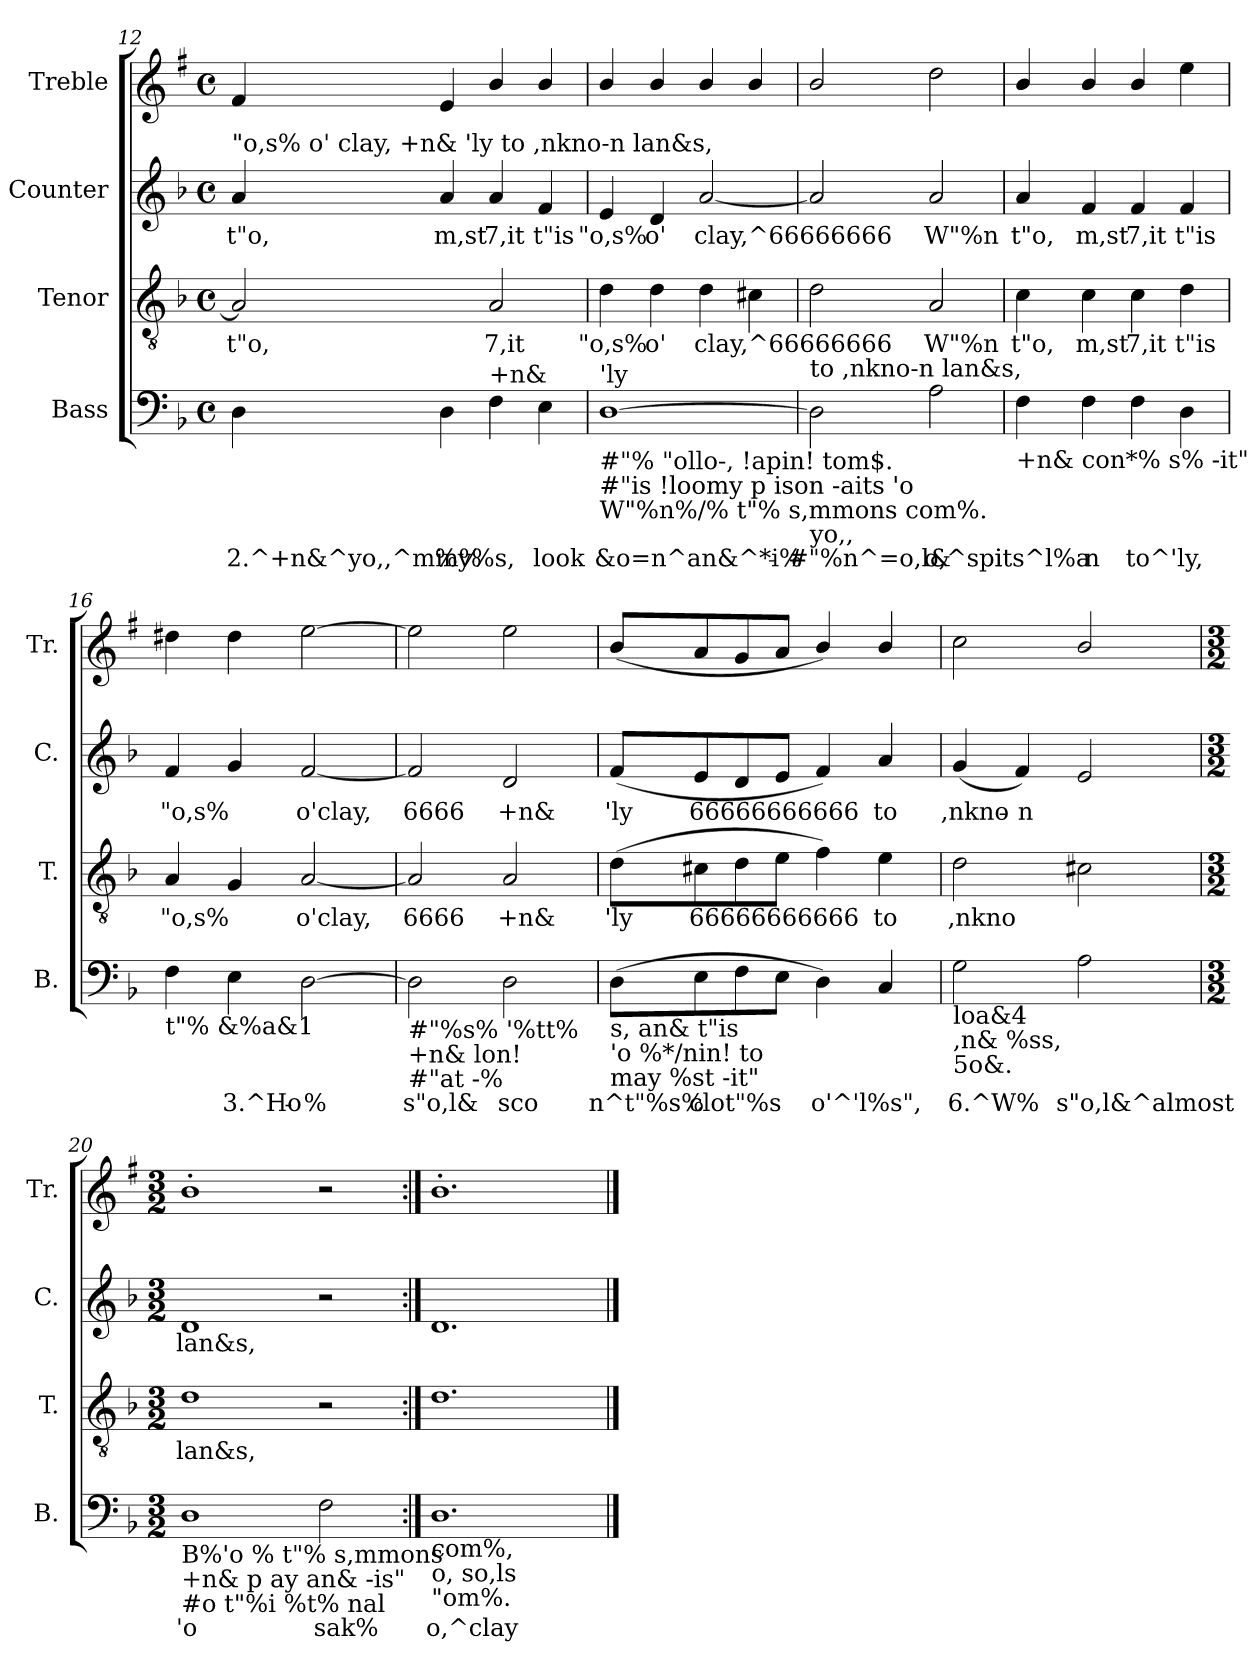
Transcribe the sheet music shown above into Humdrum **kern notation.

**kern	**text	**kern	**text	**kern	**text	**kern
*part4	*part4	*part3	*part3	*part2	*part2	*part1
*staff4	*staff4	*staff3	*staff3	*staff2	*staff2	*staff1
*I"Bass	*	*I"Tenor	*	*I"Counter	*	*I"Treble
*I'B.	*	*I'T.	*	*I'C.	*	*I'Tr.
!!LO:LB:g=z
*clefF4	*	*clefGv2	*	*clefG2	*	*clefG2
*	*	*	*	*	*	*ITrd1c2
*k[b-]	*	*k[b-]	*	*k[b-]	*	*k[b-]
*F:	*	*F:	*	*F:	*	*F:
*M4/4	*	*M4/4	*	*M4/4	*	*M4/4
*met(c)	*	*met(c)	*	*met(c)	*	*met(c)
=12	=12	=12	=12	=12	=12	=12
!	!	!	!	!LO:TX:a:t="o,s% o' clay, +n& 'ly to ,nkno-n lan&s,	!	!
!	!LO:LY:b:rj	!	!LO:LY:a:rj	!	!LO:LY:b:rj	!
4D\	2.^+n&^yo,,^min%	2A/]	t"o,	4a/	t"o,	4e/
!	!LO:LY:b:rj	!	!	!	!LO:LY:b:rj	!
4D\	%y%s,	.	.	4a/	m,st	4d/
!LO:TX:a:t=+n&	!	!	!	!	!	!
!	!LO:LY:b:rj	!	!LO:LY:a:rj	!	!LO:LY:b:rj	!
4F\	.	2A/	7,it	4a/	7,it	4a/
!	!LO:LY:b:rj	!	!	!	!LO:LY:b:rj	!
4E\	look	.	.	4f/	t"is	4a/
=13	=13	=13	=13	=13	=13	=13
!LO:TX:a:t='ly	!	!	!	!	!	!
!LO:TX:b:t=#"% "ollo-, !apin! tom$.	!	!	!	!	!	!
!LO:TX:b:t=#"is !loomy p ison -aits 'o	!	!	!	!	!	!
!LO:TX:b:t=W"%n%/% t"% s,mmons com%.	!	!	!	!	!	!
!	!LO:LY:b:rj	!	!LO:LY:a:rj	!	!LO:LY:b:rj	!
[>1D	&o=n^an&^*i%-	4d\	"o,s%	4e/	"o,s%	4a/
!	!	!	!LO:LY:a:rj	!	!LO:LY:b:rj	!
.	.	4d\	o'	4d/	o'	4a/
!	!	!	!LO:LY:a:rj	!	!LO:LY:b:rj	!
.	.	4d\	clay,^66666666	[<2a/	clay,^66666666	4a/
!	!	!	!LO:LY:a:rj	!	!	!
.	.	4c#X\	.	.	.	4a/
=14	=14	=14	=14	=14	=14	=14
!LO:TX:a:t=to ,nkno-n lan&s,	!	!	!	!	!	!
!LO:TX:b:t=yo,,	!	!	!	!	!	!
!	!LO:LY:b:rj	!	!LO:LY:a:rj	!	!LO:LY:b:rj	!
2D\]	-#"%n^=o,l&	2d\	.	2a/]	.	2a/
!	!LO:LY:b:rj	!	!LO:LY:a:rj	!	!LO:LY:b:rj	!
2A\	o,^spi	2A/	W"%n	2a/	W"%n	2cc\
=15	=15	=15	=15	=15	=15	=15
!LO:TX:b:t=+n& con*% s% -it"	!	!	!	!	!	!
!	!LO:LY:b:rj	!	!LO:LY:a:rj	!	!LO:LY:b:rj	!
4F\	its^l%a	4c\	t"o,	4a/	t"o,	4a>/
!	!LO:LY:b:rj	!	!LO:LY:a:rj	!	!LO:LY:b:rj	!
4F\	n	4c\	m,st	4f/	m,st	4a/
!	!LO:LY:b:rj	!	!LO:LY:a:rj	!	!LO:LY:b:rj	!
4F\	to^'ly,	4c\	7,it	4f/	7,it	4a/
!	!LO:LY:b:rj	!	!LO:LY:a:rj	!	!LO:LY:b:rj	!
4D\	.	4d\	t"is	4f/	t"is	4dd\
=16	=16	=16	=16	=16	=16	=16
!LO:TX:b:t=t"% &%a&1	!	!	!	!	!	!
!	!LO:LY:b:rj	!	!LO:LY:a:rj	!	!LO:LY:b:rj	!
4F\	.	4A/	"o,s%	4f/	"o,s%	4cc#X\
!	!LO:LY:b:rj	!	!LO:LY:a:rj	!	!LO:LY:b:rj	!
4E\	3.^Ho-	4G/	.	4g/	.	4cc#\
!	!LO:LY:b:rj	!	!LO:LY:a:rj	!	!LO:LY:b:rj	!
[>2D\	-%	[<2A/	o'clay,	[<2f/	o'clay,	[>2dd\
=17	=17	=17	=17	=17	=17	=17
!LO:TX:b:t=#"%s% '%tt%	!	!	!	!	!	!
!LO:TX:b:t=+n& lon!	!	!	!	!	!	!
!LO:TX:b:t=#"at -%	!	!	!	!	!	!
!	!LO:LY:b:rj	!	!LO:LY:a:rj	!	!LO:LY:b:rj	!
2D\]	s"o,l&	2A/]	6666	2f/]	6666	2dd\]
!	!LO:LY:b:rj	!	!LO:LY:a:rj	!	!LO:LY:b:rj	!
2D\	sco	2A/	+n&	2d/	+n&	2dd\
=18	=18	=18	=18	=18	=18	=18
!LO:TX:b:t=s, an& t"is	!	!	!	!	!	!
!LO:TX:b:t='o %*/nin! to	!	!	!	!	!	!
!LO:TX:b:t=may %st -it"	!	!	!	!	!	!
!	!LO:LY:b:rj	!	!LO:LY:a:rj	!	!LO:LY:b:rj	!
(>8D\L	n^t"%s%	(>8d\L	'ly	(<8f/L	'ly	(<8a/L
!	!LO:LY:b:rj	!	!LO:LY:a:rj	!	!LO:LY:b:rj	!
8E\	clot"%s	8c#X\	66666666666	8e/	66666666666	8g/
!	!LO:LY:b:rj	!	!LO:LY:a:rj	!	!LO:LY:b:rj	!
8F\	.	8d\	.	8d/	.	8f/
!	!LO:LY:b:rj	!	!LO:LY:a:rj	!	!LO:LY:b:rj	!
8E\J	.	8e\J	.	8e/J	.	8g/J
!	!LO:LY:b:rj	!	!LO:LY:a:rj	!	!LO:LY:b:rj	!
4D\)	o'^'l%s",	4f\)	.	4f/)	.	4a/)
!	!LO:LY:b:rj	!	!LO:LY:a:rj	!	!LO:LY:b:rj	!
4C/	.	4e\	to	4a/	to	4a/
=19	=19	=19	=19	=19	=19	=19
!LO:TX:b:t=loa&4	!	!	!	!	!	!
!LO:TX:b:t=,n& %ss,	!	!	!	!	!	!
!LO:TX:b:t=5o&.	!	!	!	!	!	!
!	!LO:LY:b:rj	!	!LO:LY:a:rj	!	!LO:LY:b:rj	!
2G\	6.^W%	2d\	,nkno-	(<4g/	,nkno-	2b-\
!	!	!	!	!	!LO:LY:b:rj	!
.	.	.	.	4f/)	-n	.
!	!LO:LY:b:rj	!	!LO:LY:a:rj	!	!LO:LY:b:rj	!
2A\	s"o,l&^almost	2c#X\	--	2e/	.	2a/
=20	=20	=20	=20	=20	=20	=20
*M3/2	*	*M3/2	*	*M3/2	*	*M3/2
!LO:TX:b:t=B%'o % t"% s,mmons	!	!	!	!	!	!
!LO:TX:b:t=+n& p ay an& -is"	!	!	!	!	!	!
!LO:TX:b:t=#o t"%i %t% nal	!	!	!	!	!	!
!	!LO:LY:b:rj	!	!LO:LY:a:rj	!	!LO:LY:b:rj	!
1D	'o	1d	-lan&s,	1d	lan&s,	1a'>
!	!LO:LY:b:rj	!	!	!	!	!
2F\	sak%	2r	.	2r	.	2r
=21:|!	=21:|!	=21:|!	=21:|!	=21:|!	=21:|!	=21:|!
!LO:TX:b:t=com%,	!	!	!	!	!	!
!LO:TX:b:t=o, so,ls	!	!	!	!	!	!
!LO:TX:b:t="om%.	!	!	!	!	!	!
!	!LO:LY:b:rj	!	!LO:LY:a:rj	!	!LO:LY:b:rj	!
1.D	o,^clay	1.d	.	1.d	.	1.a'>
==	==	==	==	==	==	==
*-	*-	*-	*-	*-	*-	*-
